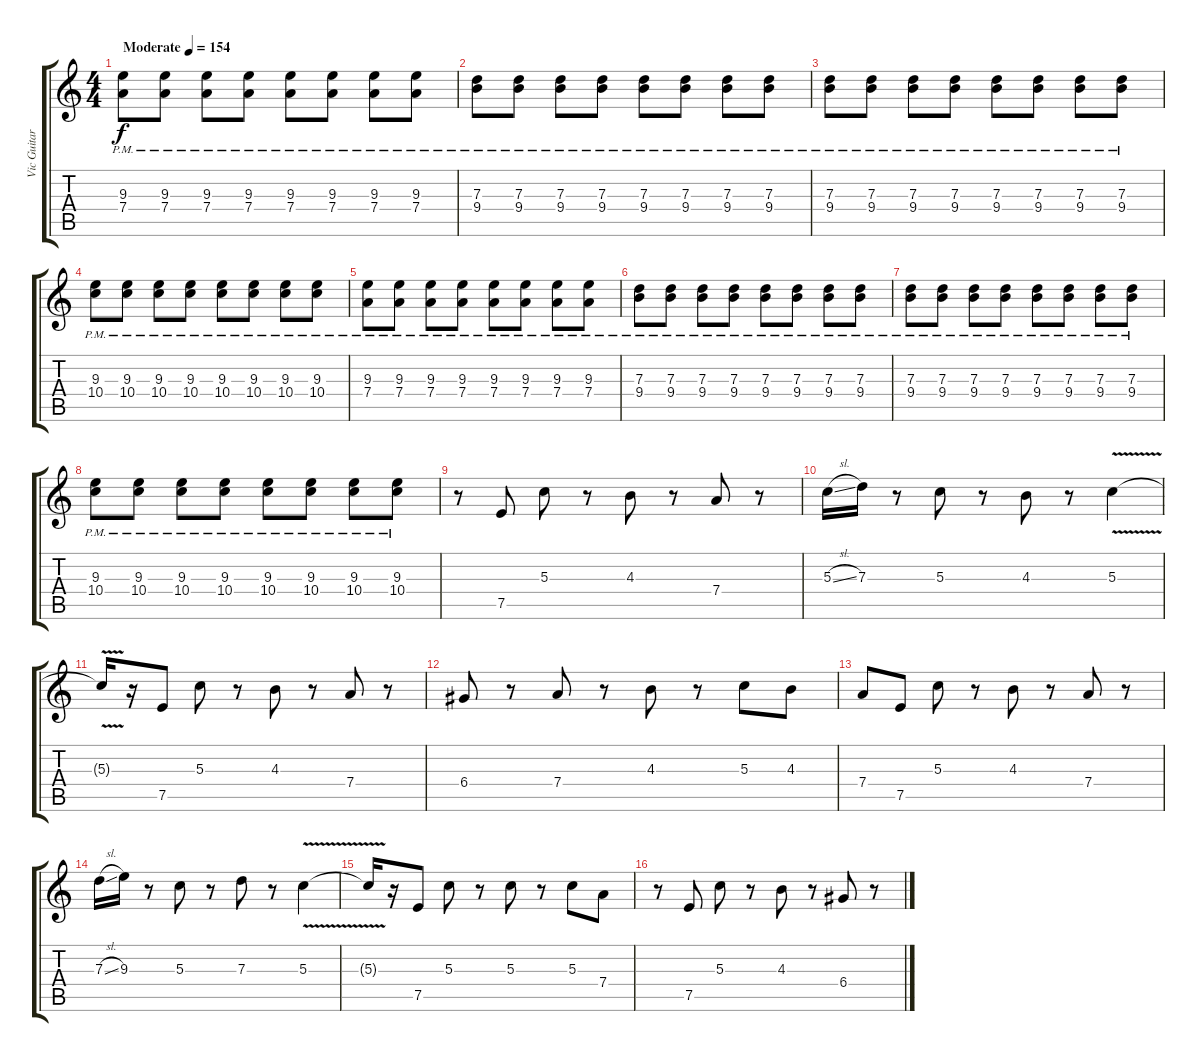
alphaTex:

\track ("Vic Guitar" "Vic Guitar") {instrument distortionguitar}
\staff {score tabs}
\tuning (E4 B3 G3 D3 A2 D2) {hide}
\ts (4 4)
\tempo (154 "Moderate")
\clef g2
\ks c
(9.3{pm} 7.4{pm}).8{dy f instrument distortionguitar} (9.3{pm} 7.4{pm}).8 (9.3{pm} 7.4{pm}).8 (9.3{pm} 7.4{pm}).8 (9.3{pm} 7.4{pm}).8 (9.3{pm} 7.4{pm}).8 (9.3{pm} 7.4{pm}).8 (9.3{pm} 7.4{pm}).8 |
(7.3{pm} 9.4{pm}).8 (7.3{pm} 9.4{pm}).8 (7.3{pm} 9.4{pm}).8 (7.3{pm} 9.4{pm}).8 (7.3{pm} 9.4{pm}).8 (7.3{pm} 9.4{pm}).8 (7.3{pm} 9.4{pm}).8 (7.3{pm} 9.4{pm}).8 |
(7.3{pm} 9.4{pm}).8 (7.3{pm} 9.4{pm}).8 (7.3{pm} 9.4{pm}).8 (7.3{pm} 9.4{pm}).8 (7.3{pm} 9.4{pm}).8 (7.3{pm} 9.4{pm}).8 (7.3{pm} 9.4{pm}).8 (7.3{pm} 9.4{pm}).8 |
(9.3{pm} 10.4{pm}).8 (9.3{pm} 10.4{pm}).8 (9.3{pm} 10.4{pm}).8 (9.3{pm} 10.4{pm}).8 (9.3{pm} 10.4{pm}).8 (9.3{pm} 10.4{pm}).8 (9.3{pm} 10.4{pm}).8 (9.3{pm} 10.4{pm}).8 |
(9.3{pm} 7.4{pm}).8 (9.3{pm} 7.4{pm}).8 (9.3{pm} 7.4{pm}).8 (9.3{pm} 7.4{pm}).8 (9.3{pm} 7.4{pm}).8 (9.3{pm} 7.4{pm}).8 (9.3{pm} 7.4{pm}).8 (9.3{pm} 7.4{pm}).8 |
(7.3{pm} 9.4{pm}).8 (7.3{pm} 9.4{pm}).8 (7.3{pm} 9.4{pm}).8 (7.3{pm} 9.4{pm}).8 (7.3{pm} 9.4{pm}).8 (7.3{pm} 9.4{pm}).8 (7.3{pm} 9.4{pm}).8 (7.3{pm} 9.4{pm}).8 |
(7.3{pm} 9.4{pm}).8 (7.3{pm} 9.4{pm}).8 (7.3{pm} 9.4{pm}).8 (7.3{pm} 9.4{pm}).8 (7.3{pm} 9.4{pm}).8 (7.3{pm} 9.4{pm}).8 (7.3{pm} 9.4{pm}).8 (7.3{pm} 9.4{pm}).8 |
(9.3{pm} 10.4{pm}).8 (9.3{pm} 10.4{pm}).8 (9.3{pm} 10.4{pm}).8 (9.3{pm} 10.4{pm}).8 (9.3{pm} 10.4{pm}).8 (9.3{pm} 10.4{pm}).8 (9.3{pm} 10.4{pm}).8 (9.3{pm} 10.4{pm}).8 |
r.8 7.5.8 5.3.8 r.8 4.3.8 r.8 7.4.8 r.8 |
5.3{sl}.16 7.3.16 r.8 5.3.8 r.8 4.3.8 r.8 5.3{v}.4 |
5.3{t}.16 r.16 7.5.8 5.3.8 r.8 4.3.8 r.8 7.4.8 r.8 |
6.4.8 r.8 7.4.8 r.8 4.3.8 r.8 5.3.8 4.3.8 |
7.4.8 7.5.8 5.3.8 r.8 4.3.8 r.8 7.4.8 r.8 |
7.3{sl}.16 9.3.16 r.8 5.3.8 r.8 7.3.8 r.8 5.3{v}.4 |
5.3{t}.16 r.16 7.5.8 5.3.8 r.8 5.3.8 r.8 5.3.8 7.4.8 |
r.8 7.5.8 5.3.8 r.8 4.3.8 r.8 6.4.8 r.8
